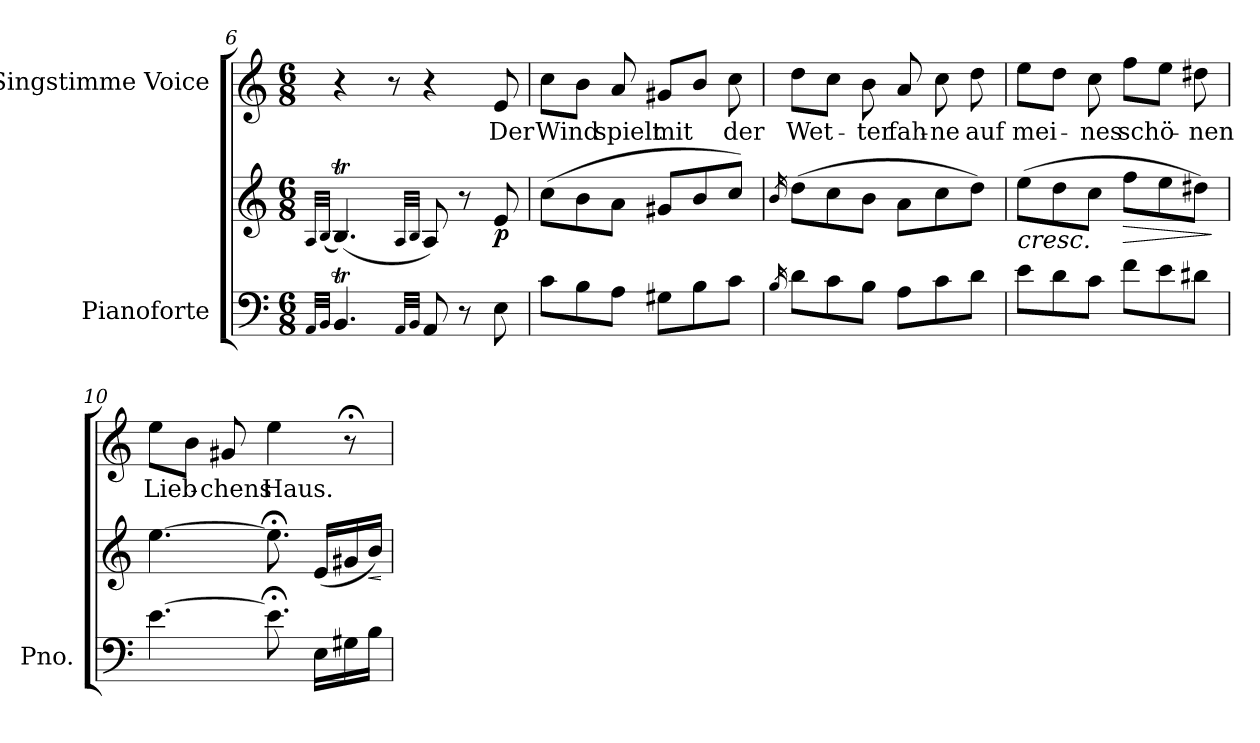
**kern	**kern	**dynam	**kern	**text
*part2	*part2	*part2	*part1	*part1
*staff3	*staff2	*staff2/3	*staff1	*staff1
*I"Pianoforte	*	*	*I"Singstimme Voice	*
*I'Pno.	*	*	*	*
!!LO:LB:g=z
*clefF4	*clefG2	*	*clefG2	*
*k[]	*k[]	*	*k[]	*
*M6/8	*M6/8	*	*M6/8	*
=6	=6	=6	=6	=6
32qAA/LLL	32qA/LLL	.	.	.
32qBB/JJJ	(32qB/JJJ	.	.	.
4.BBt/	(4.Bt/)	.	4r	.
.	.	.	8r	.
32qAA/LLL	32qA/LLL	.	.	.
32qBB/JJJ	32qB/JJJ	.	.	.
8AA/	8A/)	.	4r	.
8r	8r	.	.	.
!	!	!LO:DY:b	!	!LO:LY:b
8E\	8e/	p	8e/	Der
=7	=7	=7	=7	=7
!	!	!	!	!LO:LY:b
8c\L	(8cc\L	.	8cc\L	Wind
8B\	8b\	.	8b\J	.
!	!	!	!	!LO:LY:b
8A\J	8a\J	.	8a/	spielt
!	!	!	!	!LO:LY:b
8G#X\L	8g#X/L	.	8g#X/L	mit
8B\	8b/	.	8b/J	.
!	!	!	!	!LO:LY:b
8c\J	8cc/J)	.	8cc\	der
=8	=8	=8	=8	=8
16qB/	16qb/	.	.	.
!	!	!	!	!LO:LY:b
8d\L	(8dd\L	.	8dd\L	Wet-
8c\	8cc\	.	8cc\J	.
!	!	!	!	!LO:LY:b
8B\J	8b\J	.	8b\	-ter
!	!	!	!	!LO:LY:b
8A\L	8a\L	.	8a/	fah-
!	!	!	!	!LO:LY:b
8c\	8cc\	.	8cc\	-ne
!	!	!	!	!LO:LY:b
8d\J	8dd\J)	.	8dd\	auf
=9	=9	=9	=9	=9
!	!	!LO:HP:b	!	!LO:LY:b
8e\L	(8ee\L	<	8ee\L	mei-
8d\	8dd\	.	8dd\J	.
!	!	!	!	!LO:LY:b
8c\J	8cc\J	.	8cc\	-nes
!	!	!LO:HP:b	!	!LO:LY:b
8f\L	8ff\L	>	8ff\L	schö-
8e\	8ee\	.	8ee\J	.
!	!	!	!	!LO:LY:b
8d#X\J	8dd#X\J)	.	8dd#X\	-nen
.	.	[ ]	.	.
=10	=10	=10	=10	=10
!	!	!	!	!LO:LY:b
[4.e\	[4.ee\	.	8ee\L	Lieb-
.	.	.	8b\J	.
!	!	!	!	!LO:LY:b
.	.	.	8g#X/	-chens
!	!	!	!	!LO:LY:b
8.e;<\]	8.ee;<\]	.	4ee\	Haus.
16E\LL	(16e/LL	.	.	.
16G#X\	16g#X/	.	8r;<	.
!	!	!LO:HP:b	!	!
16B\JJ	16b/JJ)	<	.	.
.	.	[	.	.
=	=	=	=	=
*-	*-	*-	*-	*-
